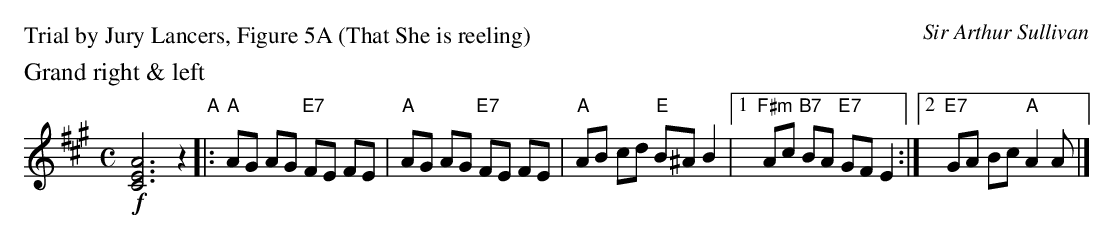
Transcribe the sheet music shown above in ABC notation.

X:1
P: Trial by Jury Lancers, Figure 5A (That She is reeling)
C: Sir Arthur Sullivan
M: C
L: 1/8
K: A
%%text Grand right & left
!f![A6E6C6] z2 "A"\
|:"A"AG AG "E7"FE FE \
| "A"AG AG "E7"FE FE \
| "A"AB cd "E"B^A B2 \
|1 "F#m"Ac "B7"BA "E7"GF E2 \
:|2 "E7"GA Bc "A"A2 A |]
